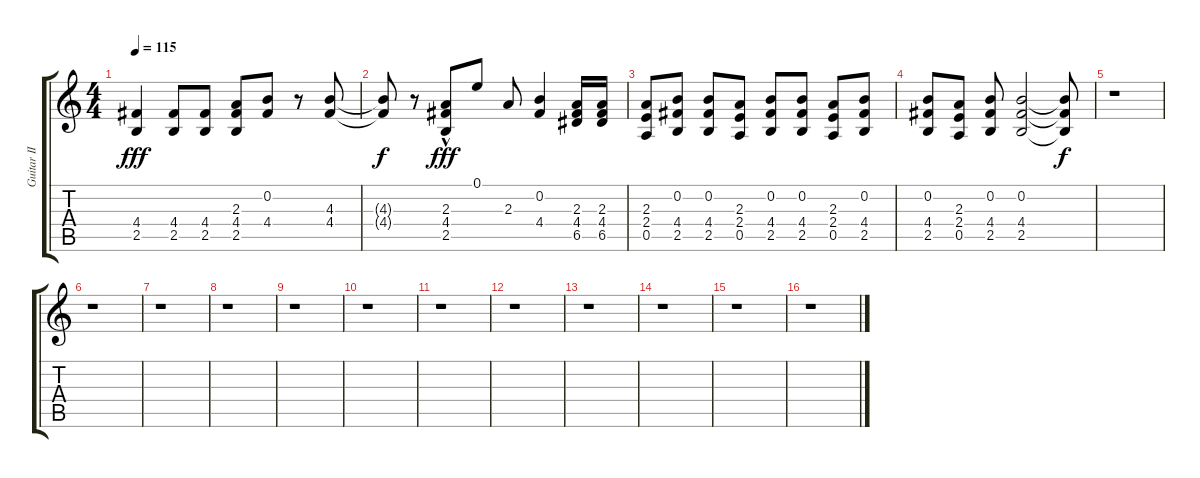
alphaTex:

\track ("Guitar II / Solo" "Guitar II ") {instrument acousticguitarsteel}
\staff {score tabs}
\tuning (E4 B3 G3 D3 A2 E2) {hide}
\ts (4 4)
\tempo 115
\clef g2
\ks c
(4.4 2.5).4{dy fff} (4.4 2.5).8 (4.4 2.5).8 (2.3 4.4 2.5).8 (0.2 4.4).8 r.8 (4.3 4.4).8 |
(4.3{t} 4.4{t}).8{dy f} r.8 (2.3{hac} 4.4 2.5).8{dy fff} 0.1.8 2.3.8 (0.2 4.4).4 (2.3 4.4 6.5).16 (2.3 4.4 6.5).16 |
(2.3 2.4 0.5).8 (0.2 4.4 2.5).8 (0.2 4.4 2.5).8 (2.3 2.4 0.5).8 (0.2 4.4 2.5).8 (0.2 4.4 2.5).8 (2.3 2.4 0.5).8 (0.2 4.4 2.5).8 |
(0.2 4.4 2.5).8 (2.3 2.4 0.5).8 (0.2 4.4 2.5).8 (0.2 4.4 2.5).2 (0.2{t} 4.4{t} 2.5{t}).8{dy f} |
r.1 |
r.1 |
r.1 |
r.1 |
r.1 |
r.1 |
r.1 |
r.1 |
r.1 |
r.1 |
r.1 |
r.1
